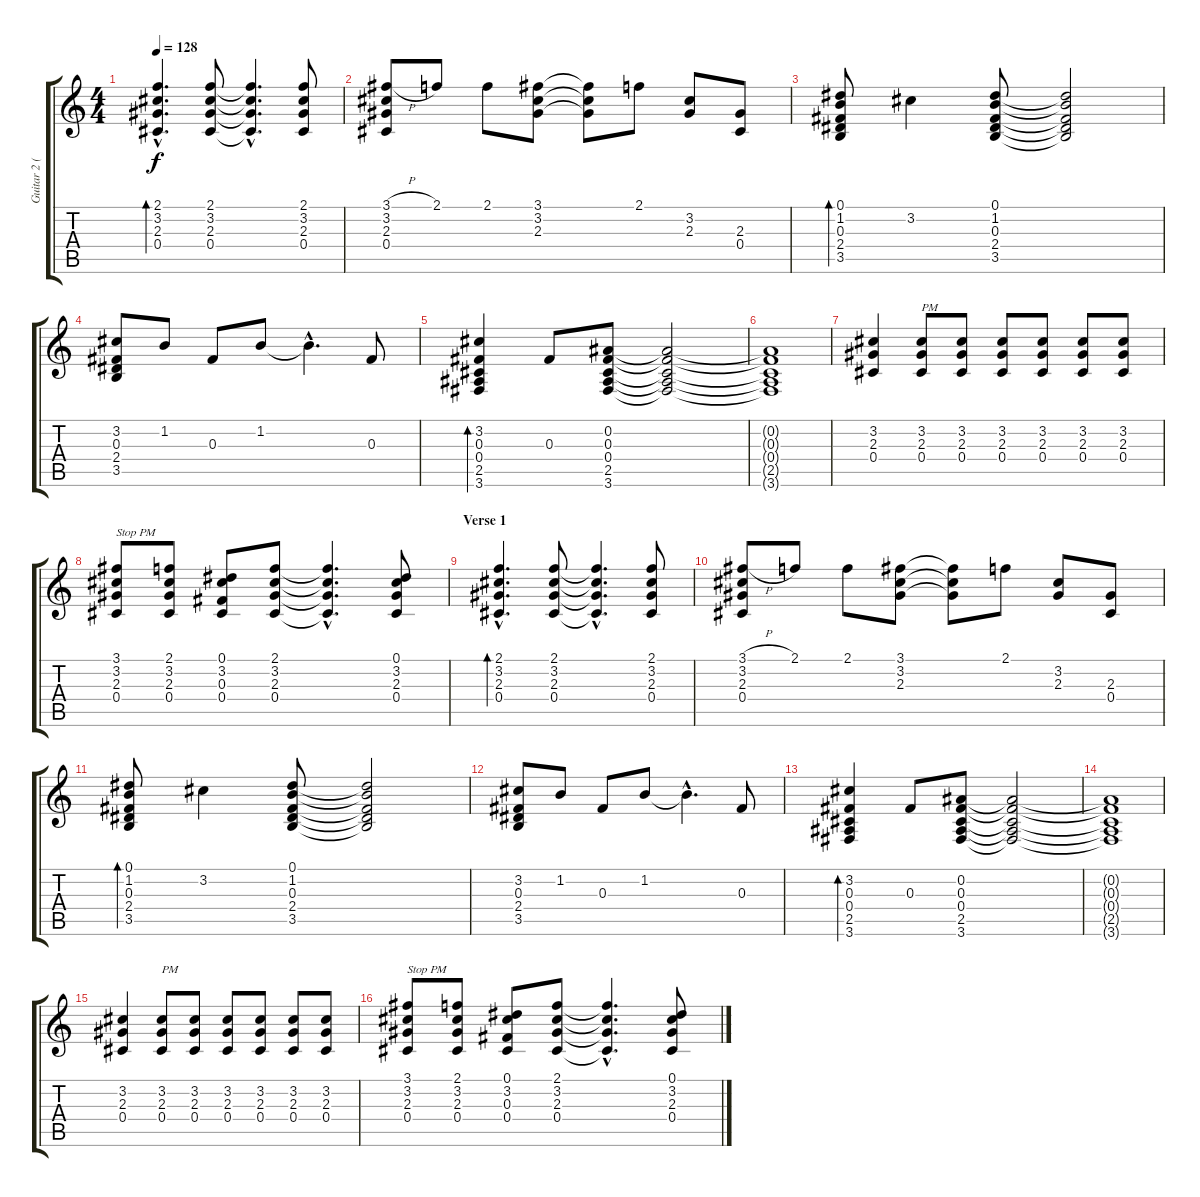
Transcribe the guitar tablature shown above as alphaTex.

\track ("Guitar 2 (Izzy)" "Guitar 2 (") {instrument overdrivenguitar}
\staff {score tabs}
\tuning (Eb4 Bb3 Gb3 Db3 Ab2 Eb2) {hide}
\ts (4 4)
\tempo 128
\clef g2
\ks c
(2.1{hac} 3.2{hac} 2.3{hac} 0.4{hac}).4{d bd 60 dy f} (2.1 3.2 2.3 0.4).8 (2.1{hac t} 3.2{hac t} 2.3{hac t} 0.4{hac t}).4{d} (2.1 3.2 2.3 0.4).8 |
(3.1{h} 3.2 2.3 0.4).8 2.1.8 2.1.8 (3.1 3.2 2.3).8 (3.1{t} 3.2{t} 2.3{t}).8 2.1.8 (3.2 2.3).8 (2.3 0.4).8 |
(0.1 1.2 0.3 2.4 3.5).8{bd 60} 3.2.4 (0.1 1.2 0.3 2.4 3.5).8 (0.1{t} 1.2{t} 0.3{t} 2.4{t} 3.5{t}).2 |
(3.2 0.3 2.4 3.5).8 1.2.8 0.3.8 1.2.8 1.2{hac t}.4{d} 0.3.8 |
(3.2 0.3 0.4 2.5 3.6).4{bd 60} 0.3.8 (0.2 0.3 0.4 2.5 3.6).8 (0.2{t} 0.3{t} 0.4{t} 2.5{t} 3.6{t}).2 |
(0.2{t} 0.3{t} 0.4{t} 2.5{t} 3.6{t}).1 |
(3.2 2.3 0.4).4 (3.2 2.3 0.4).8{txt "PM"} (3.2 2.3 0.4).8 (3.2 2.3 0.4).8 (3.2 2.3 0.4).8 (3.2 2.3 0.4).8 (3.2 2.3 0.4).8 |
(3.1 3.2 2.3 0.4).8{txt "Stop PM"} (2.1 3.2 2.3 0.4).8 (0.1 3.2 0.3 0.4).8 (2.1 3.2 2.3 0.4).8 (2.1{hac t} 3.2{hac t} 2.3{hac t} 0.4{hac t}).4{d} (0.1 3.2 2.3 0.4).8 |
\section ("" "Verse 1")
(2.1{hac} 3.2{hac} 2.3{hac} 0.4{hac}).4{d bd 60} (2.1 3.2 2.3 0.4).8 (2.1{hac t} 3.2{hac t} 2.3{hac t} 0.4{hac t}).4{d} (2.1 3.2 2.3 0.4).8 |
(3.1{h} 3.2 2.3 0.4).8 2.1.8 2.1.8 (3.1 3.2 2.3).8 (3.1{t} 3.2{t} 2.3{t}).8 2.1.8 (3.2 2.3).8 (2.3 0.4).8 |
(0.1 1.2 0.3 2.4 3.5).8{bd 60} 3.2.4 (0.1 1.2 0.3 2.4 3.5).8 (0.1{t} 1.2{t} 0.3{t} 2.4{t} 3.5{t}).2 |
(3.2 0.3 2.4 3.5).8 1.2.8 0.3.8 1.2.8 1.2{hac t}.4{d} 0.3.8 |
(3.2 0.3 0.4 2.5 3.6).4{bd 60} 0.3.8 (0.2 0.3 0.4 2.5 3.6).8 (0.2{t} 0.3{t} 0.4{t} 2.5{t} 3.6{t}).2 |
(0.2{t} 0.3{t} 0.4{t} 2.5{t} 3.6{t}).1 |
(3.2 2.3 0.4).4 (3.2 2.3 0.4).8{txt "PM"} (3.2 2.3 0.4).8 (3.2 2.3 0.4).8 (3.2 2.3 0.4).8 (3.2 2.3 0.4).8 (3.2 2.3 0.4).8 |
(3.1 3.2 2.3 0.4).8{txt "Stop PM"} (2.1 3.2 2.3 0.4).8 (0.1 3.2 0.3 0.4).8 (2.1 3.2 2.3 0.4).8 (2.1{hac t} 3.2{hac t} 2.3{hac t} 0.4{hac t}).4{d} (0.1 3.2 2.3 0.4).8
